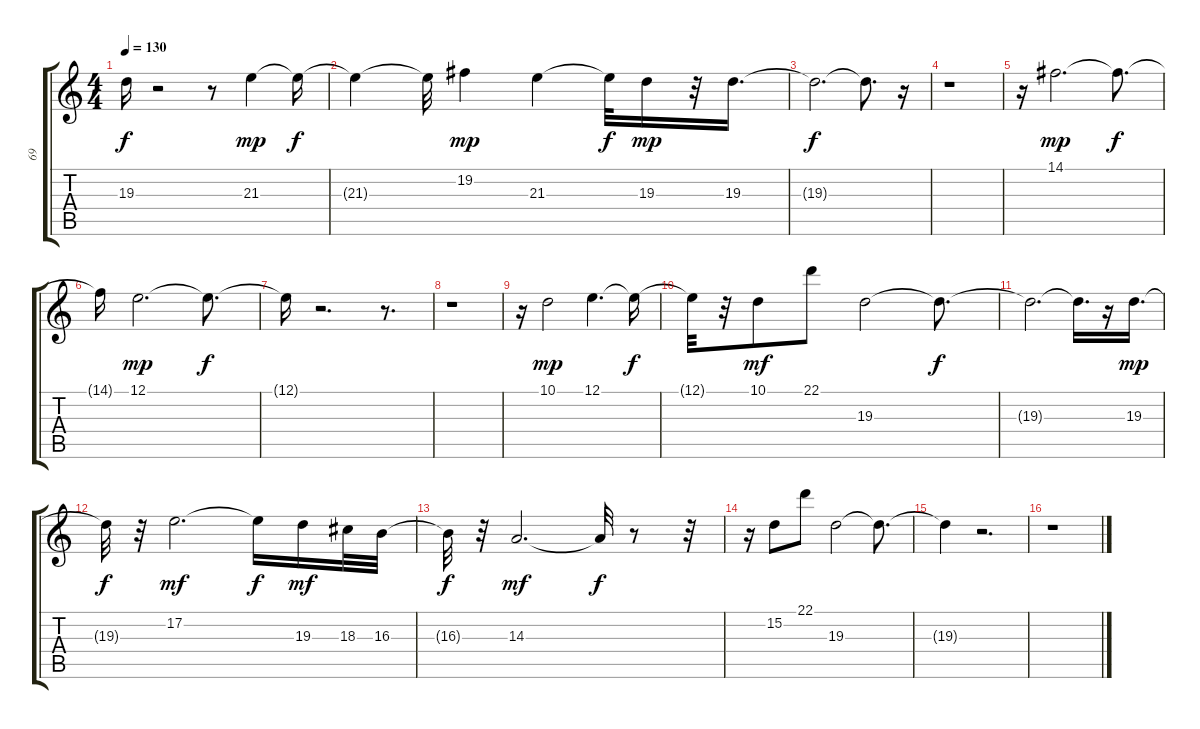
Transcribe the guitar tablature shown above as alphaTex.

\track ("69" "69") {instrument lead2sawtooth}
\staff {score tabs}
\tuning (E4 B3 G3 D3 A2 E2) {hide}
\ts (4 4)
\tempo 130
\clef g2
\ks c
19.3{t}.16{dy f} r.2 r.8 21.3.4{dy mp} 21.3{t}.16{dy f} |
21.3{t}.4 21.3{t}.32 19.2.4{dy mp} 21.3.4 21.3{t}.32{dy f} 19.3.16{dy mp} r.32 19.3.16{d} |
19.3{t}.2{d dy f} 19.3{t}.8{d} r.16 |
r.1 |
r.16 14.1.2{d dy mp} 14.1{t}.8{d dy f} |
14.1{t}.16 12.1.2{d dy mp} 12.1{t}.8{d dy f} |
12.1{t}.16 r.2{d} r.8{d} |
r.1 |
r.16 10.1.2{dy mp} 12.1.4{d} 12.1{t}.16{dy f} |
12.1{t}.32 r.32 10.1.8{dy mf} 22.1.8 19.3.2 19.3{t}.8{d dy f} |
19.3{t}.2{d} 19.3{t}.16{d} r.16 19.3.16{d dy mp} |
19.3{t}.32{dy f} r.32 17.2.2{d dy mf} 17.2{t}.16{dy f} 19.3.16{dy mf} 18.3.32 16.3.32 |
16.3{t}.32{dy f} r.32 14.3.2{d dy mf} 14.3{t}.32{dy f} r.8 r.32 |
r.16 15.2.8 22.1.8 19.3.2 19.3{t}.8{d} |
19.3{t}.4 r.2{d} |
r.1
